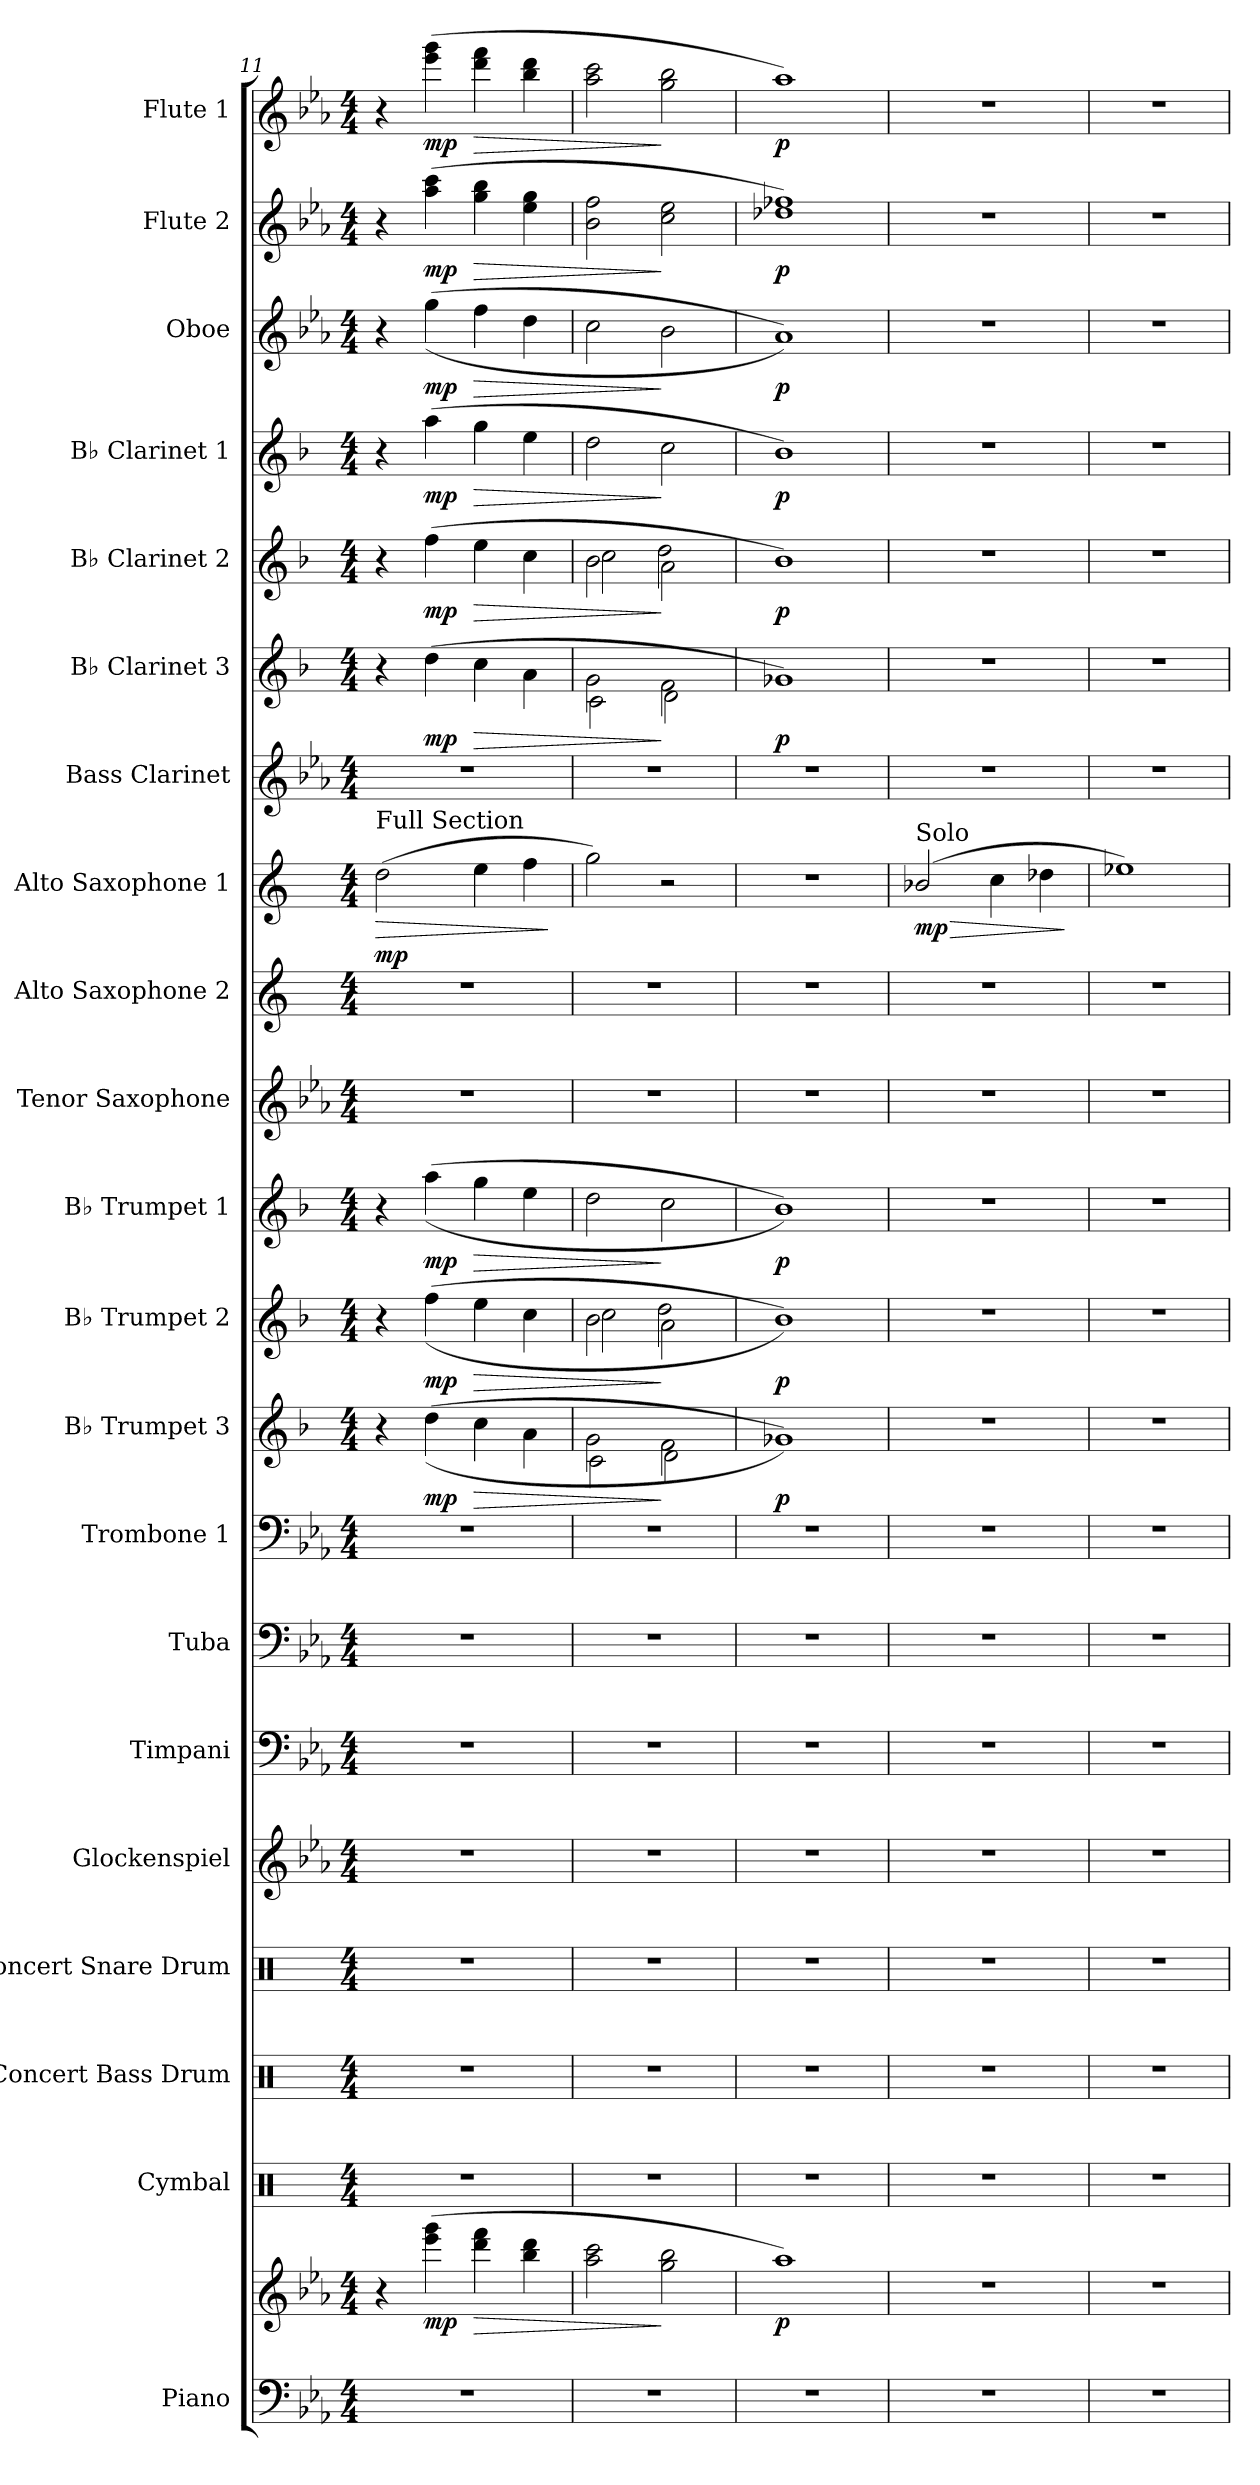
**kern	**kern	**dynam	**kern	**kern	**kern	**kern	**kern	**kern	**kern	**kern	**dynam	**kern	**dynam	**kern	**dynam	**kern	**kern	**dynam	**kern	**dynam	**kern	**kern	**dynam	**kern	**dynam	**kern	**dynam	**kern	**dynam	**kern	**dynam	**kern	**dynam
*part21	*part21	*part21	*part20	*part19	*part18	*part17	*part16	*part15	*part14	*part13	*part13	*part12	*part12	*part11	*part11	*part10	*part9	*part9	*part8	*part8	*part7	*part6	*part6	*part5	*part5	*part4	*part4	*part3	*part3	*part2	*part2	*part1	*part1
*staff22	*staff21	*staff21/22	*staff20	*staff19	*staff18	*staff17	*staff16	*staff15	*staff14	*staff13	*staff13	*staff12	*staff12	*staff11	*staff11	*staff10	*staff9	*staff9	*staff8	*staff8	*staff7	*staff6	*staff6	*staff5	*staff5	*staff4	*staff4	*staff3	*staff3	*staff2	*staff2	*staff1	*staff1
*I"Piano	*	*	*I"Cymbal	*I"Concert Bass Drum	*I"Concert Snare Drum	*I"Glockenspiel	*I"Timpani	*I"Tuba	*I"Trombone 1	*I"B♭ Trumpet 3	*	*I"B♭ Trumpet 2	*	*I"B♭ Trumpet 1	*	*I"Tenor Saxophone	*I"Alto Saxophone 2	*	*I"Alto Saxophone 1	*	*I"Bass Clarinet	*I"B♭ Clarinet 3	*	*I"B♭ Clarinet 2	*	*I"B♭ Clarinet 1	*	*I"Oboe	*	*I"Flute 2	*	*I"Flute 1	*
*I'Pno.	*	*	*I'Cym.	*I'Con. BD	*I'Con. Sn.	*I'Glock.	*I'Timp.	*I'Tba.	*I'Tbn. 1	*I'B♭ Tpt. 3	*	*I'B♭ Tpt. 2	*	*I'B♭ Tpt. 1	*	*I'T. Sax.	*I'A. Sax. 2	*	*I'A. Sax. 1	*	*I'B. Cl.	*I'B♭ Cl. 3	*	*I'B♭ Cl. 2	*	*I'B♭ Cl. 1	*	*I'Ob.	*	*I'Fl. 2	*	*I'Fl. 1	*
*clefF4	*clefG2	*	*clefX	*clefX	*clefX	*clefG2	*clefF4	*clefF4	*clefF4	*clefG2	*	*clefG2	*	*clefG2	*	*clefG2	*clefG2	*	*clefG2	*	*clefG2	*clefG2	*	*clefG2	*	*clefG2	*	*clefG2	*	*clefG2	*	*clefG2	*
*	*	*	*	*	*	*ITrd-14c-24	*	*	*	*ITrd1c2	*	*ITrd1c2	*	*ITrd1c2	*	*ITrd8c14	*ITrd5c9	*	*ITrd5c9	*	*ITrd8c14	*ITrd1c2	*	*ITrd1c2	*	*ITrd1c2	*	*	*	*	*	*	*
*k[b-e-a-]	*k[b-e-a-]	*	*k[]	*k[]	*k[]	*k[b-e-a-]	*k[b-e-a-]	*k[b-e-a-]	*k[b-e-a-]	*k[b-e-a-]	*	*k[b-e-a-]	*	*k[b-e-a-]	*	*k[b-e-a-]	*k[b-e-a-]	*	*k[b-e-a-]	*	*k[b-e-a-]	*k[b-e-a-]	*	*k[b-e-a-]	*	*k[b-e-a-]	*	*k[b-e-a-]	*	*k[b-e-a-]	*	*k[b-e-a-]	*
*M4/4	*M4/4	*	*M4/4	*M4/4	*M4/4	*M4/4	*M4/4	*M4/4	*M4/4	*M4/4	*	*M4/4	*	*M4/4	*	*M4/4	*M4/4	*	*M4/4	*	*M4/4	*M4/4	*	*M4/4	*	*M4/4	*	*M4/4	*	*M4/4	*	*M4/4	*
=11	=11	=11	=11	=11	=11	=11	=11	=11	=11	=11	=11	=11	=11	=11	=11	=11	=11	=11	=11	=11	=11	=11	=11	=11	=11	=11	=11	=11	=11	=11	=11	=11	=11
!	!	!	!	!	!	!	!	!	!	!	!	!	!	!	!	!	!	!	!LO:TX:a:t=Full Section	!	!	!	!	!	!	!	!	!	!	!	!	!	!
!	!	!	!	!	!	!	!	!	!	!	!	!	!	!	!	!	!	!LO:DY:a	!	!LO:HP:b	!	!	!	!	!	!	!	!	!	!	!	!	!
1r	4r	.	1r	1r	1r	1r	1r	1r	1r	4r	.	4r	.	4r	.	1r	1r	mp	(2f\	>	1r	4r	.	4r	.	4r	.	4r	.	4r	.	4r	.
!	!	!LO:DY:b	!	!	!	!	!	!	!	!	!LO:DY:b	!	!LO:DY:b	!	!LO:DY:b	!	!	!	!	!	!	!	!LO:DY:b	!	!LO:DY:b	!	!LO:DY:b	!	!LO:DY:b	!	!LO:DY:b	!	!LO:DY:b
.	(4eee-\ 4ggg\	mp	.	.	.	.	.	.	.	((4cc\	mp	((4ee-\	mp	((4gg\	mp	.	.	.	.	.	.	(4cc\	mp	(4ee-\	mp	(4gg\	mp	((4gg\	mp	(4aa-\ 4ccc\	mp	(4eee-\ 4ggg\	mp
!	!	!LO:HP:b	!	!	!	!	!	!	!	!	!LO:HP:b	!	!LO:HP:b	!	!LO:HP:b	!	!	!	!	!	!	!	!LO:HP:b	!	!LO:HP:b	!	!LO:HP:b	!	!LO:HP:b	!	!LO:HP:b	!	!LO:HP:b
.	4ddd\ 4fff\	>	.	.	.	.	.	.	.	4b-\	>	4dd\	>	4ff\	>	.	.	.	4g\	.	.	4b-\	>	4dd\	>	4ff\	>	4ff\	>	4gg\ 4bb-\	>	4ddd\ 4fff\	>
.	4bb-\ 4ddd\	.	.	.	.	.	.	.	.	4g\	.	4b-\	.	4dd\	.	.	.	.	4a-\	.	.	4g\	.	4b-\	.	4dd\	.	4dd\	.	4ee-\ 4gg\	.	4bb-\ 4ddd\	.
.	.	.	.	.	.	.	.	.	.	.	.	.	.	.	.	.	.	.	.	]	.	.	.	.	.	.	.	.	.	.	.	.	.
=12	=12	=12	=12	=12	=12	=12	=12	=12	=12	=12	=12	=12	=12	=12	=12	=12	=12	=12	=12	=12	=12	=12	=12	=12	=12	=12	=12	=12	=12	=12	=12	=12	=12
*	*	*	*	*	*	*	*	*	*	*^	*	*^	*	*	*	*	*	*	*	*	*	*^	*	*^	*	*	*	*	*	*	*	*	*
1r	2aa-\ 2ccc\	.	1r	1r	1r	1r	1r	1r	1r	2f\	2B-\	.	2a-\	2b-\	.	2cc\	.	1r	1r	.	2b-\)	.	1r	2f\	2B-\	.	2a-\	2b-\	.	2cc\	.	2cc\	.	2b-\ 2ff\	.	2aa-\ 2ccc\	.
.	2gg\ 2bb-\	]	.	.	.	.	.	.	.	2e-\	2c\	]	2g\	2cc\	]	2b-\	]	.	.	.	2r	.	.	2e-\	2c\	]	2g\	2cc\	]	2b-\	]	2b-\	]	2cc\ 2ee-\	]	2gg\ 2bb-\	]
=13	=13	=13	=13	=13	=13	=13	=13	=13	=13	=13	=13	=13	=13	=13	=13	=13	=13	=13	=13	=13	=13	=13	=13	=13	=13	=13	=13	=13	=13	=13	=13	=13	=13	=13	=13	=13	=13
!	!	!LO:DY:b	!	!	!	!	!	!	!	!	!	!LO:DY:b	!	!	!LO:DY:b	!	!LO:DY:b	!	!	!	!	!	!	!	!	!LO:DY:b	!	!	!LO:DY:b	!	!LO:DY:b	!	!LO:DY:b	!	!LO:DY:b	!	!LO:DY:b
*	*	*	*	*	*	*	*	*	*	*v	*v	*	*	*	*	*	*	*	*	*	*	*	*	*v	*v	*	*v	*v	*	*	*	*	*	*	*	*	*
*	*	*	*	*	*	*	*	*	*	*	*	*v	*v	*	*	*	*	*	*	*	*	*	*	*	*	*	*	*	*	*	*	*	*	*
1r	1aa-)	p	1r	1r	1r	1r	1r	1r	1r	1f-X))	p	1a-))	p	1a-))	p	1r	1r	.	1r	.	1r	1f-X)	p	1a-)	p	1a-)	p	1a-))	p	1dd-X 1ff-X)	p	1aa-)	p
!!LO:PB:g=z
=14	=14	=14	=14	=14	=14	=14	=14	=14	=14	=14	=14	=14	=14	=14	=14	=14	=14	=14	=14	=14	=14	=14	=14	=14	=14	=14	=14	=14	=14	=14	=14	=14	=14
!	!	!	!	!	!	!	!	!	!	!	!	!	!	!	!	!	!	!	!LO:TX:a:t=Solo	!	!	!	!	!	!	!	!	!	!	!	!	!	!
!	!	!	!	!	!	!	!	!	!	!	!	!	!	!	!	!	!	!	!	!LO:HP:b	!	!	!	!	!	!	!	!	!	!	!	!	!
!	!	!	!	!	!	!	!	!	!	!	!	!	!	!	!	!	!	!	!	!LO:DY:n=1:b	!	!	!	!	!	!	!	!	!	!	!	!	!
1r	1r	.	1r	1r	1r	1r	1r	1r	1r	1r	.	1r	.	1r	.	1r	1r	.	(2d-X/	> mp	1r	1r	.	1r	.	1r	.	1r	.	1r	.	1r	.
.	.	.	.	.	.	.	.	.	.	.	.	.	.	.	.	.	.	.	4e-\	.	.	.	.	.	.	.	.	.	.	.	.	.	.
.	.	.	.	.	.	.	.	.	.	.	.	.	.	.	.	.	.	.	4f-X\	.	.	.	.	.	.	.	.	.	.	.	.	.	.
.	.	.	.	.	.	.	.	.	.	.	.	.	.	.	.	.	.	.	.	]	.	.	.	.	.	.	.	.	.	.	.	.	.
=15	=15	=15	=15	=15	=15	=15	=15	=15	=15	=15	=15	=15	=15	=15	=15	=15	=15	=15	=15	=15	=15	=15	=15	=15	=15	=15	=15	=15	=15	=15	=15	=15	=15
1r	1r	.	1r	1r	1r	1r	1r	1r	1r	1r	.	1r	.	1r	.	1r	1r	.	1g-X)	.	1r	1r	.	1r	.	1r	.	1r	.	1r	.	1r	.
=	=	=	=	=	=	=	=	=	=	=	=	=	=	=	=	=	=	=	=	=	=	=	=	=	=	=	=	=	=	=	=	=	=
*-	*-	*-	*-	*-	*-	*-	*-	*-	*-	*-	*-	*-	*-	*-	*-	*-	*-	*-	*-	*-	*-	*-	*-	*-	*-	*-	*-	*-	*-	*-	*-	*-	*-
